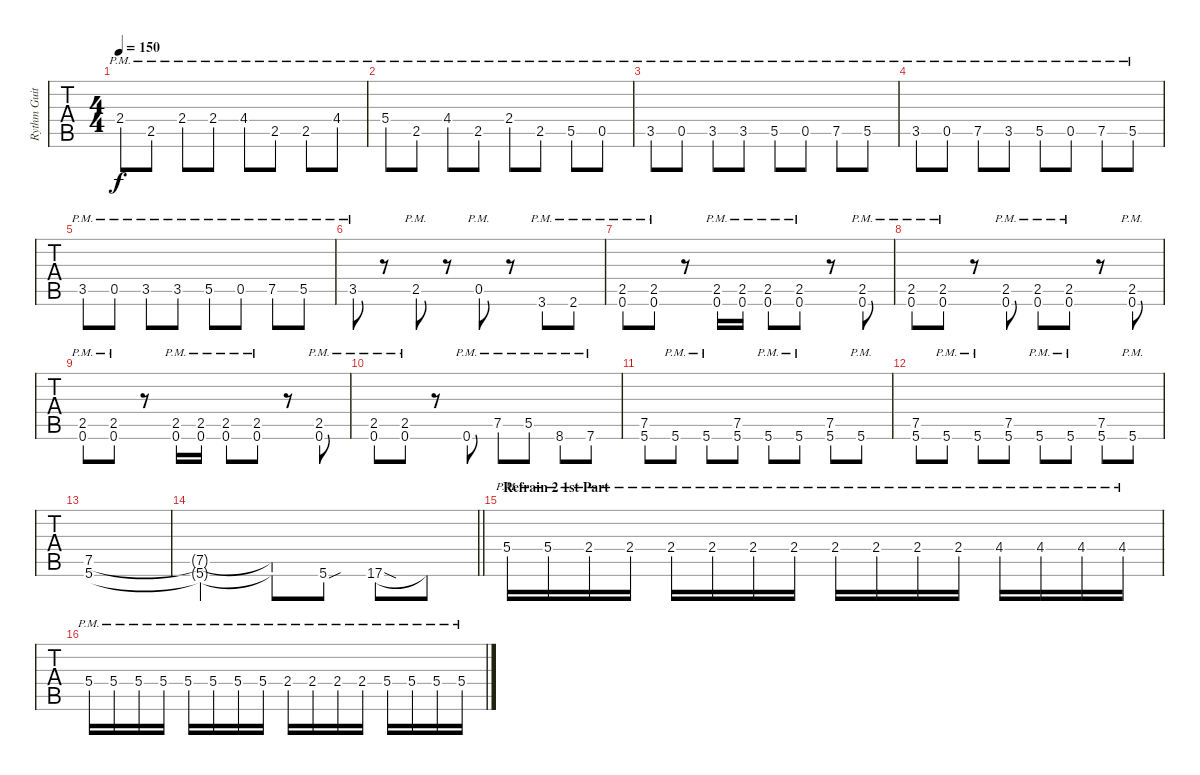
\track ("Rythm Guitar (Jose A. Garrido)" "Rythm Guit") {instrument distortionguitar}
\staff {tabs}
\tuning (Eb4 Bb3 Gb3 Db3 Ab2 Eb2) {hide}
\ts (4 4)
\tempo 150
\clef g2
\ks c
2.4{pm}.8{dy f} 2.5{pm}.8 2.4{pm}.8 2.4{pm}.8 4.4{pm}.8 2.5{pm}.8 2.5{pm}.8 4.4{pm}.8 |
5.4{pm}.8 2.5{pm}.8 4.4{pm}.8 2.5{pm}.8 2.4{pm}.8 2.5{pm}.8 5.5{pm}.8 0.5{pm}.8 |
3.5{pm}.8 0.5{pm}.8 3.5{pm}.8 3.5{pm}.8 5.5{pm}.8 0.5{pm}.8 7.5{pm}.8 5.5{pm}.8 |
3.5{pm}.8 0.5{pm}.8 7.5{pm}.8 3.5{pm}.8 5.5{pm}.8 0.5{pm}.8 7.5{pm}.8 5.5{pm}.8 |
3.5{pm}.8 0.5{pm}.8 3.5{pm}.8 3.5{pm}.8 5.5{pm}.8 0.5{pm}.8 7.5{pm}.8 5.5{pm}.8 |
3.5{pm}.8 r.8 2.5{pm}.8 r.8 0.5{pm}.8 r.8 3.6{pm}.8 2.6{pm}.8 |
(2.5{pm} 0.6{pm}).8 (2.5{pm} 0.6{pm}).8 r.8 (2.5{pm} 0.6{pm}).16 (2.5{pm} 0.6{pm}).16 (2.5{pm} 0.6{pm}).8 (2.5{pm} 0.6{pm}).8 r.8 (2.5{pm} 0.6{pm}).8 |
(2.5{pm} 0.6{pm}).8 (2.5{pm} 0.6{pm}).8 r.8 (2.5{pm} 0.6{pm}).8 (2.5{pm} 0.6{pm}).8 (2.5{pm} 0.6{pm}).8 r.8 (2.5{pm} 0.6{pm}).8 |
(2.5{pm} 0.6{pm}).8 (2.5{pm} 0.6{pm}).8 r.8 (2.5{pm} 0.6{pm}).16 (2.5{pm} 0.6{pm}).16 (2.5{pm} 0.6{pm}).8 (2.5{pm} 0.6{pm}).8 r.8 (2.5{pm} 0.6{pm}).8 |
(2.5{pm} 0.6{pm}).8 (2.5{pm} 0.6{pm}).8 r.8 0.6{pm}.8 7.5{pm}.8 5.5{pm}.8 8.6{pm}.8 7.6{pm}.8 |
(7.5 5.6).8 5.6{pm}.8 5.6{pm}.8 (7.5 5.6).8 5.6{pm}.8 5.6{pm}.8 (7.5 5.6).8 5.6{pm}.8 |
(7.5 5.6).8 5.6{pm}.8 5.6{pm}.8 (7.5 5.6).8 5.6{pm}.8 5.6{pm}.8 (7.5 5.6).8 5.6{pm}.8 |
(7.5 5.6).1 |
\barLineRight lightlight
(7.5{t} 5.6{t}).2 (7.5{t} 5.6{t}).8 5.6{sou}.8 17.6{sod}.8 17.6{t}.8 |
\section ("" "Refrain 2 1st Part")
5.4{pm}.16{volume 8 balance 5} 5.4{pm}.16 2.4{pm}.16 2.4{pm}.16 2.4{pm}.16 2.4{pm}.16 2.4{pm}.16 2.4{pm}.16 2.4{pm}.16 2.4{pm}.16 2.4{pm}.16 2.4{pm}.16 4.4{pm}.16 4.4{pm}.16 4.4{pm}.16 4.4{pm}.16 |
5.4{pm}.16 5.4{pm}.16 5.4{pm}.16 5.4{pm}.16 5.4{pm}.16 5.4{pm}.16 5.4{pm}.16 5.4{pm}.16 2.4{pm}.16 2.4{pm}.16 2.4{pm}.16 2.4{pm}.16 5.4{pm}.16 5.4{pm}.16 5.4{pm}.16 5.4{pm}.16
